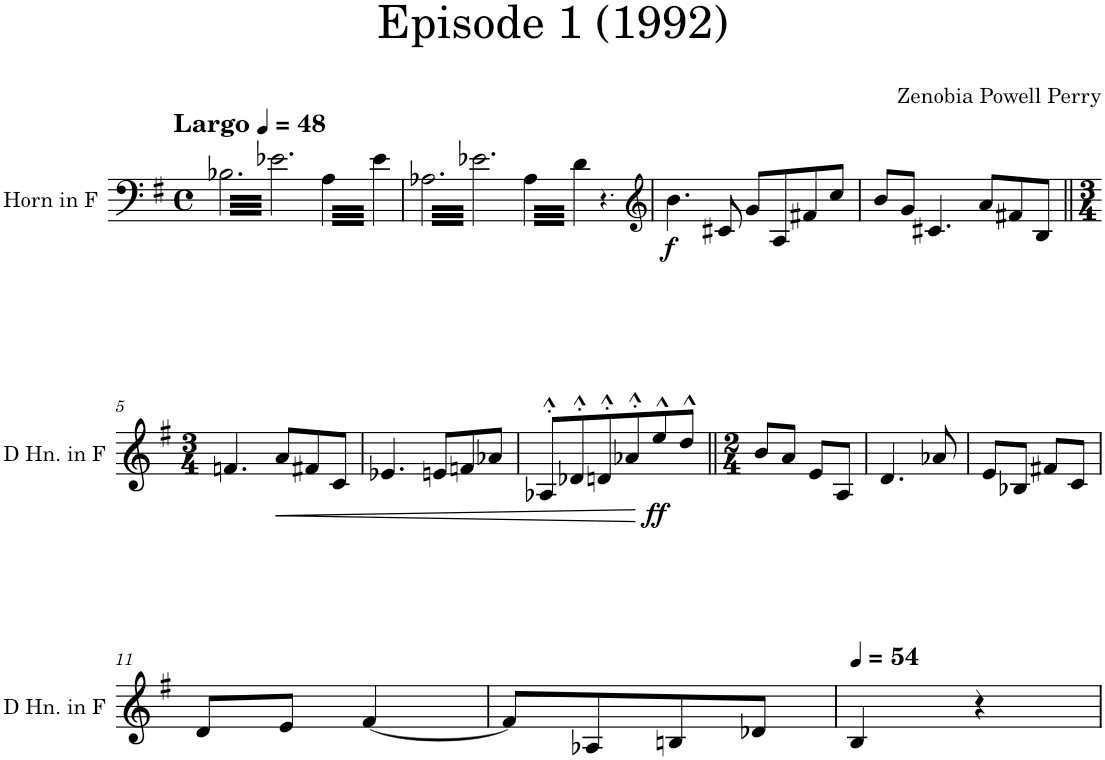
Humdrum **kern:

**kern	**dynam
*part1	*part1
*staff1	*staff1
*I"Horn in F	*
*clefF4	*
*Trd4c7	*
*k[f#]	*
*M4/4	*
*met(c)	*
*MM48	*
=1	=1
!LO:TX:a:B:t=Largo	!
6..B-X@@64@@\	.
*tremolo	*
[32e-X\LLL	.
32e-\]	.
32e-X\	.
32e-\]	.
32e-X\	.
32e-\]	.
32e-X\	.
32e-\JJJ	.
.	.
.	.
.	.
.	.
64A\LLLL	.
64e-\	.
64A\	.
64e-\	.
64A\	.
64e-\	.
64A\	.
64e-\	.
64A\	.
64e-\	.
64A\	.
64e-\	.
64A\	.
64e-\	.
64A\	.
64e-\JJJJ	.
*Xtremolo	*
=2	=2
6..A-X@@64@@\	.
.	.
.	.
.	.
.	.
.	.
.	.
.	.
*tremolo	*
[32e-X\LLL	.
32e-\]	.
32e-X\	.
32e-\]	.
32e-X\	.
32e-\]	.
32e-X\	.
32e-\JJJ	.
.	.
.	.
.	.
.	.
64A-\LLLL	.
64d\	.
64A-\	.
64d\	.
64A-\	.
64d\	.
64A-\	.
64d\	.
64A-\	.
64d\	.
64A-\	.
64d\	.
64A-\	.
64d\	.
64A-\	.
64d\JJJJ	.
*Xtremolo	*
4.r	.
.	.
.	.
.	.
.	.
.	.
.	.
.	.
=3	=3
*clefG2	*
!	!LO:DY:b
4.b\	f
8c#X/	.
8g/L	.
8A/	.
8f#X/	.
8cc/J	.
=4	=4
8b/L	.
8g/J	.
4.c#X/	.
8a/L	.
8f#X/	.
8B/J	.
!!LO:LB:g=z
=5||	=5||
*M3/4	*
4.fn/	.
!	!LO:HP:b
8a/L	<
8f#X/	.
8c/J	.
=6	=6
4.e-X/	.
8en/L	.
8fn/	.
8a-X/J	.
=7	=7
8A-X^^'/L	.
8d-X^^'/	.
8dn^^'/	.
8a-X^^'/	.
!	!LO:DY:n=1:b
8ee^^/	[ ff
8dd^^/J	.
=8||	=8||
*M2/4	*
8b/L	.
8a/J	.
8e/L	.
8A/J	.
=9	=9
4.d/	.
8a-X/	.
=10	=10
8e/L	.
8B-X/J	.
8f#X/L	.
8c/J	.
!!LO:LB:g=z
=11	=11
8d/L	.
8e/J	.
[4f#/	.
=12	=12
8f#/L]	.
8A-X/	.
8Bn/	.
8d-X/J	.
=13	=13
*MM54	*
4B/	.
4r	.
=	=
*-	*-
